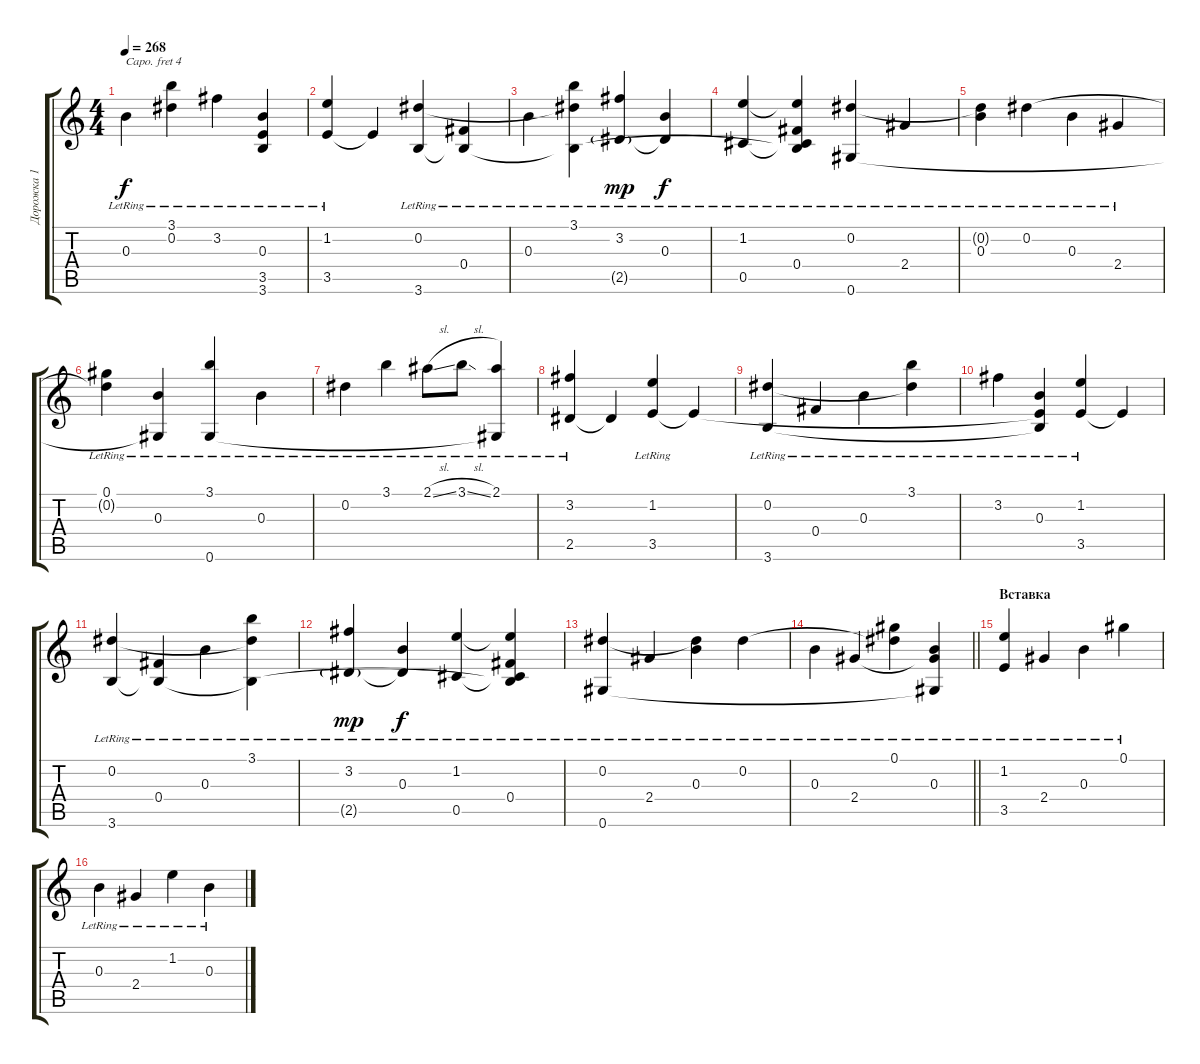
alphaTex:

\track ("Дорожка 1" "Дорожка 1") {solo instrument acousticguitarsteel}
\staff {score tabs}
\capo 4
\tuning (E4 B3 G3 D3 A2 E2) {hide}
\ts (4 4)
\tempo 268
\clef g2
\ks c
0.3{lr}.4{dy f} (3.1{lr} 0.2{t}).4 3.2{lr}.4 (0.3{lr} 3.5{t} 3.6{t}).4 |
(1.2{lr} 3.5{lr}).4 3.5{t}.4 (0.2{lr} 3.6{lr}).4 (0.4{lr} 3.6{t}).4 |
0.3{lr}.4 (3.1{lr} 0.2{t} 3.6{t}).4 (3.2{lr} 2.5{g lr}).4{dy mp} (0.3{lr} 2.5{t}).4{dy f} |
(1.2{lr} 0.5{lr}).4 (1.2{t} 0.4{lr} 0.5{t} 3.6{t}).4 (0.2{lr} 0.6{lr}).4 2.4{lr}.4 |
(0.2{t} 0.3{lr}).4 0.2{lr}.4 0.3{lr}.4 2.4{lr}.4 |
(0.1{lr} 0.2{t}).4 (0.3{lr} 0.6{t}).4 (3.1{lr} 0.6{lr}).4 0.3{lr}.4 |
0.2{lr}.4 3.1{lr}.4 2.1{sl lr}.8 3.1{sl lr}.8 (2.1{lr} 0.6{t}).4 |
(3.2{lr} 2.5{lr}).4 2.5{t}.4 (1.2{lr} 3.5{lr}).4 3.5{t}.4 |
(0.2{lr} 3.6{lr}).4 0.4{lr}.4 0.3{lr}.4 (3.1{lr} 0.2{t}).4 |
3.2{lr}.4 (0.3{lr} 3.5{t} 3.6{t}).4 (1.2{lr} 3.5{lr}).4 3.5{t}.4 |
(0.2{lr} 3.6{lr}).4 (0.4{lr} 3.6{t}).4 0.3{lr}.4 (3.1{lr} 0.2{t} 3.6{t}).4 |
(3.2{lr} 2.5{g lr}).4{dy mp} (0.3{lr} 2.5{t}).4{dy f} (1.2{lr} 0.5{lr}).4 (1.2{t} 0.4{lr} 0.5{t} 3.6{t}).4 |
(0.2{lr} 0.6{lr}).4 2.4{lr}.4 (0.2{t} 0.3{lr}).4 0.2{lr}.4 |
\barLineRight lightlight
0.3{lr}.4 2.4{lr}.4 (0.1{lr} 0.2{t}).4 (0.3{lr} 2.4{t} 0.6{t}).4 |
\section ("" "Вставка")
(1.2{lr} 3.5{lr}).4 2.4{lr}.4 0.3{lr}.4 0.1{lr}.4 |
0.3{lr}.4 2.4{lr}.4 1.2{lr}.4 0.3{lr}.4
